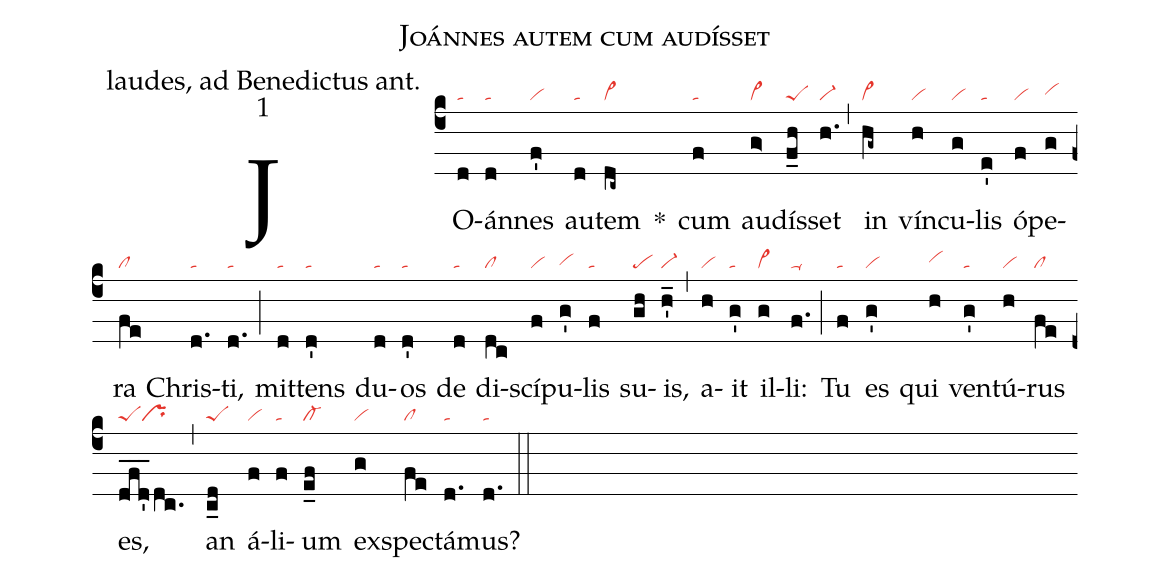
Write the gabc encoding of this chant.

name: Joánnes autem cum audísset;
office-part: laudes, ad Benedictus ant.;
mode: 1;
nabc-lines: 1;
%%
(c4)
JO(d|ta)án(d|ta)nes(f'|vi) au(d|ta)tem(dc~|vi>) *()
cum(f|ta) au(g>|vi>)dís(f_h|peS)set(h.|vi-) (,)
in(hg~|vi>) vín(h|vi)cu(g|vi)lis(e'|ta) ó(f|vi)pe(g|vihh)ra(fe|cl) Chris(d.|ta)ti,(d.|ta) (;)
mit(d|ta)tens(d'|ta) du(d|ta)os(d'|ta) de(d|ta) di(dc|cl)scí(f|vi)pu(g'|vihg)lis(f|ta) su(gh|pe)is,(h_'|vi-) (,)
a(h|vi)it(g'|ta) il(g|vi>)li:(f.|ta-) (;)
Tu(f|ta) es(g'|vi) qui(h|vihh) ven(g'|ta)tú(h|vi)rus(fe|cl) es,(d_f_d_'/dc.|peSpr) (,)
an(c_d|peS) á(f|vi)li(f|ta)um(e_f|cl-) ex(g|vi)spec(fe|cl)tá(d.|ta)mus?(d.|ta) (::)
